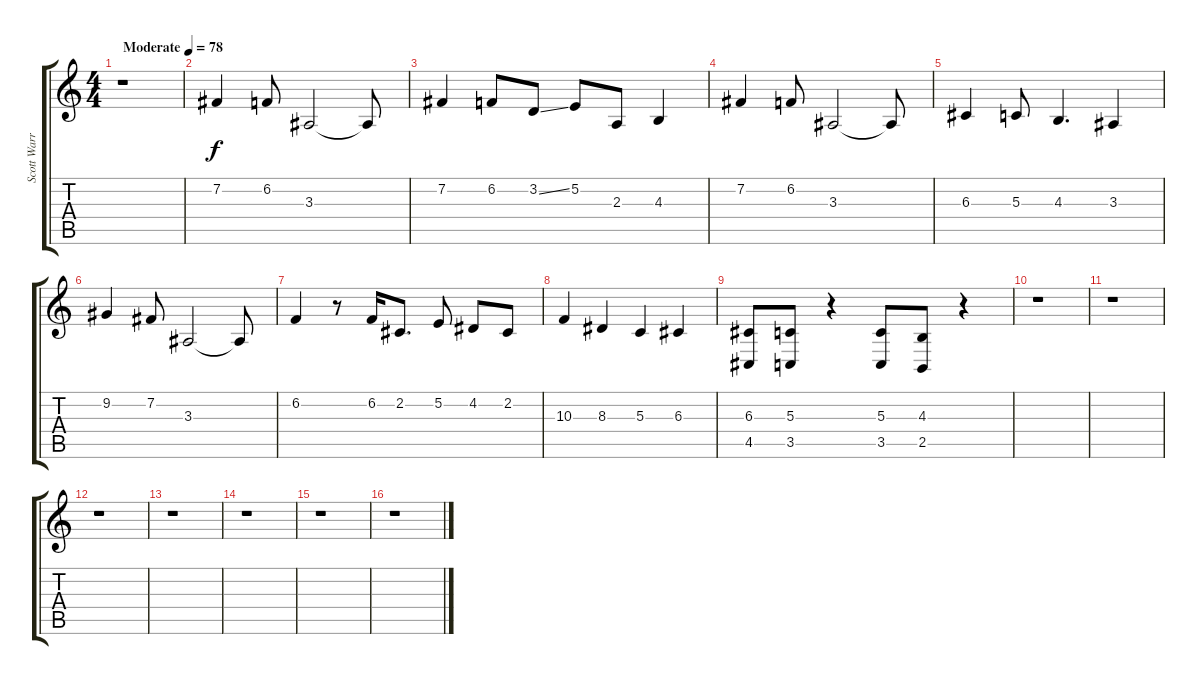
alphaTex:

\track ("Scott Warren" "Scott Warr") {instrument pad3polysynth}
\staff {score tabs}
\tuning (E4 B3 G3 D3 A2 E2) {hide}
\ts (4 4)
\tempo (78 "Moderate")
\clef g2
\ks c
r.1{dy f instrument pad3polysynth} |
7.2.4 6.2.8 3.3.2 3.3{t}.8 |
7.2.4 6.2.8 3.2{ss}.8 5.2.8 2.3.8 4.3.4 |
7.2.4 6.2.8 3.3.2 3.3{t}.8 |
6.3.4 5.3.8 4.3.4{d} 3.3.4 |
9.2.4 7.2.8 3.3.2 3.3{t}.8 |
6.2.4 r.8 6.2.16 2.2.8{d} 5.2.8 4.2.8 2.2.8 |
10.3.4 8.3.4 5.3.4 6.3.4 |
(6.3 4.5).8 (5.3 3.5).8 r.4 (5.3 3.5).8 (4.3 2.5).8 r.4 |
r.1 |
r.1 |
r.1 |
r.1 |
r.1 |
r.1 |
r.1
